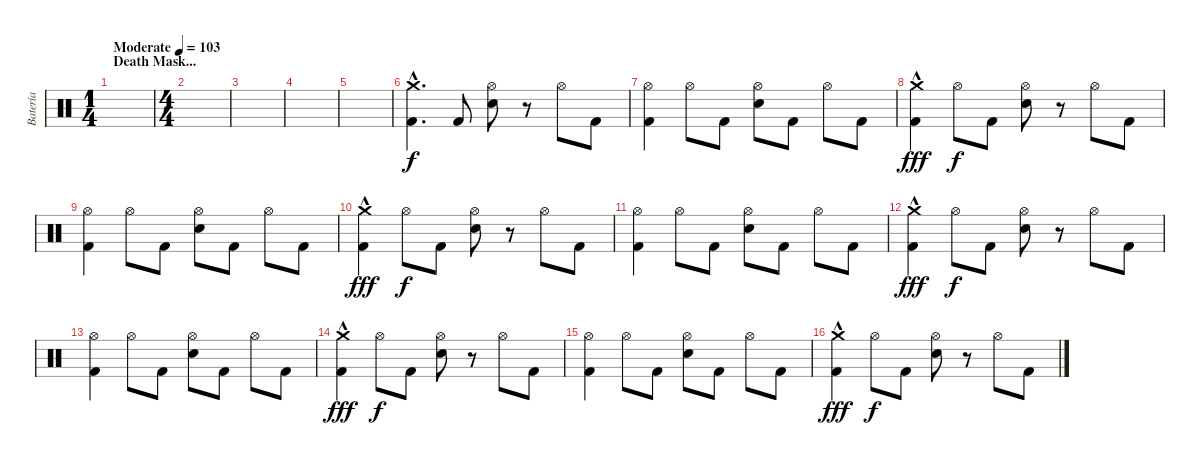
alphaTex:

\track ("Batería" "Batería") {instrument percussion}
\staff {score}
\articulation defaults
\ts (1 4)
\section ("" "Death Mask...")
\tempo (103 "Moderate")
\clef neutral
\ks c
|
\ts (4 4)
|
|
|
|
("Crash medium (hit)"{hac} "Kick (hit) 2"{hac}).4{d} "Kick (hit) 2".8{dy f} ("Hi-Hat (open)" "Snare (hit) 2").8 r.8 "Hi-Hat (open)".8 "Kick (hit) 2".8 |
("Hi-Hat (open)" "Kick (hit) 2").4 "Hi-Hat (open)".8 "Kick (hit) 2".8 ("Hi-Hat (open)" "Snare (hit) 2").8 "Kick (hit) 2".8 "Hi-Hat (open)".8 "Kick (hit) 2".8 |
("Crash medium (hit)"{hac} "Kick (hit) 2"{hac}).4{dy fff} "Hi-Hat (open)".8{dy f} "Kick (hit) 2".8 ("Hi-Hat (open)" "Snare (hit) 2").8 r.8 "Hi-Hat (open)".8 "Kick (hit) 2".8 |
("Hi-Hat (open)" "Kick (hit) 2").4 "Hi-Hat (open)".8 "Kick (hit) 2".8 ("Hi-Hat (open)" "Snare (hit) 2").8 "Kick (hit) 2".8 "Hi-Hat (open)".8 "Kick (hit) 2".8 |
("Crash medium (hit)"{hac} "Kick (hit) 2"{hac}).4{dy fff} "Hi-Hat (open)".8{dy f} "Kick (hit) 2".8 ("Hi-Hat (open)" "Snare (hit) 2").8 r.8 "Hi-Hat (open)".8 "Kick (hit) 2".8 |
("Hi-Hat (open)" "Kick (hit) 2").4 "Hi-Hat (open)".8 "Kick (hit) 2".8 ("Hi-Hat (open)" "Snare (hit) 2").8 "Kick (hit) 2".8 "Hi-Hat (open)".8 "Kick (hit) 2".8 |
("Crash medium (hit)"{hac} "Kick (hit) 2"{hac}).4{dy fff} "Hi-Hat (open)".8{dy f} "Kick (hit) 2".8 ("Hi-Hat (open)" "Snare (hit) 2").8 r.8 "Hi-Hat (open)".8 "Kick (hit) 2".8 |
("Hi-Hat (open)" "Kick (hit) 2").4 "Hi-Hat (open)".8 "Kick (hit) 2".8 ("Hi-Hat (open)" "Snare (hit) 2").8 "Kick (hit) 2".8 "Hi-Hat (open)".8 "Kick (hit) 2".8 |
("Crash medium (hit)"{hac} "Kick (hit) 2"{hac}).4{dy fff} "Hi-Hat (open)".8{dy f} "Kick (hit) 2".8 ("Hi-Hat (open)" "Snare (hit) 2").8 r.8 "Hi-Hat (open)".8 "Kick (hit) 2".8 |
("Hi-Hat (open)" "Kick (hit) 2").4 "Hi-Hat (open)".8 "Kick (hit) 2".8 ("Hi-Hat (open)" "Snare (hit) 2").8 "Kick (hit) 2".8 "Hi-Hat (open)".8 "Kick (hit) 2".8 |
("Crash medium (hit)"{hac} "Kick (hit) 2"{hac}).4{dy fff} "Hi-Hat (open)".8{dy f} "Kick (hit) 2".8 ("Hi-Hat (open)" "Snare (hit) 2").8 r.8 "Hi-Hat (open)".8 "Kick (hit) 2".8
